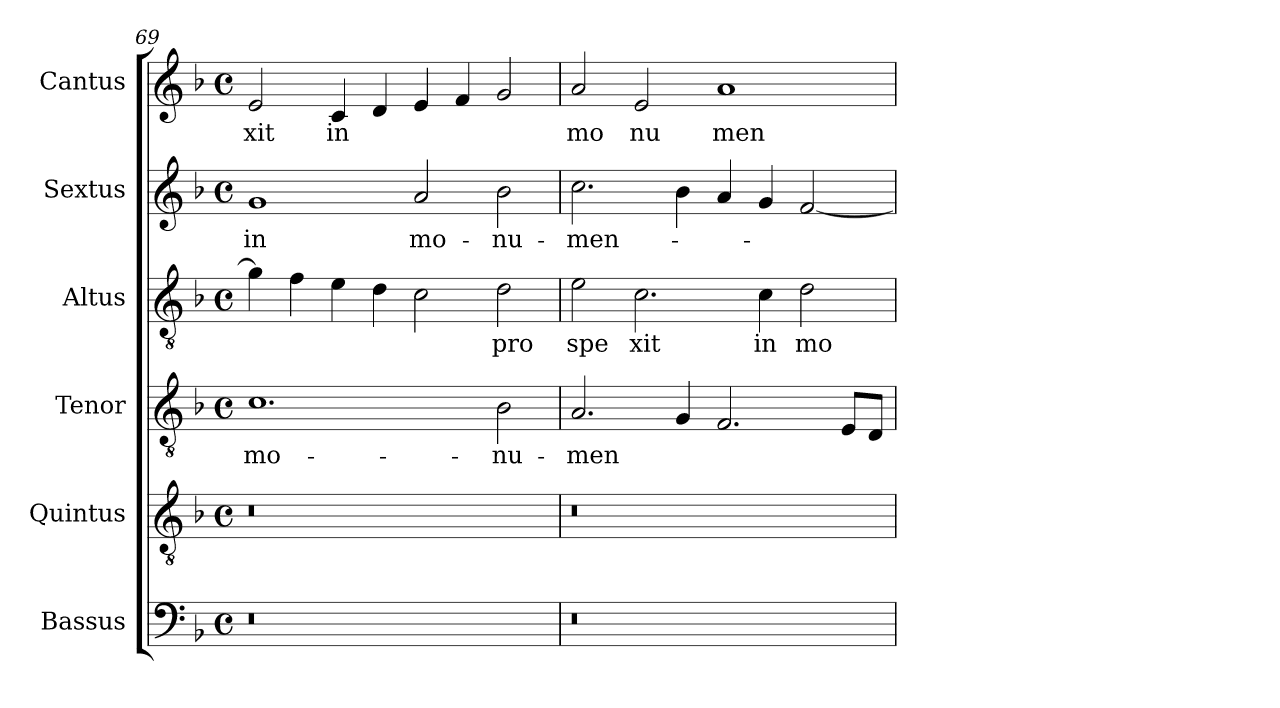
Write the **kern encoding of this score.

**kern	**kern	**kern	**text	**kern	**text	**kern	**text	**kern	**text
*part6	*part5	*part4	*part4	*part3	*part3	*part2	*part2	*part1	*part1
*staff6	*staff5	*staff4	*staff4	*staff3	*staff3	*staff2	*staff2	*staff1	*staff1
*I"Bassus	*I"Quintus	*I"Tenor	*	*I"Altus	*	*I"Sextus	*	*I"Cantus	*
*clefF4	*clefGv2	*clefGv2	*	*clefGv2	*	*clefG2	*	*clefG2	*
*k[b-]	*k[b-]	*k[b-]	*	*k[b-]	*	*k[b-]	*	*k[b-]	*
*F:	*F:	*F:	*	*F:	*	*F:	*	*F:	*
*M4/4	*M4/4	*M4/4	*	*M4/4	*	*M4/4	*	*M4/4	*
*met(c)	*met(c)	*met(c)	*	*met(c)	*	*met(c)	*	*met(c)	*
=69	=69	=69	=69	=69	=69	=69	=69	=69	=69
!	!	!	!LO:LY:b:cj	!	!	!	!LO:LY:b:cj	!	!LO:LY:b:cj
0r	0r	1.c	mo-	4g\]	.	1g	in	2e/	xit
.	.	.	.	4f\	.	.	.	.	.
!	!	!	!	!	!	!	!	!	!LO:LY:b:cj
.	.	.	.	4e\	.	.	.	4c/	in
.	.	.	.	4d\	.	.	.	4d/	.
!	!	!	!	!	!	!	!LO:LY:b:cj	!	!
.	.	.	.	2c\	.	2a/	mo-	4e/	.
.	.	.	.	.	.	.	.	4f/	.
!	!	!	!LO:LY:b:cj	!	!LO:LY:b:cj	!	!LO:LY:b:cj	!	!
.	.	2B-\	-nu-	2d\	pro	2b-\	-nu-	2g/	.
!!LO:LB:g=z
=70	=70	=70	=70	=70	=70	=70	=70	=70	=70
!	!	!	!LO:LY:b	!	!LO:LY:b:cj	!	!LO:LY:b	!	!LO:LY:b:cj
0r	0r	2.A/	-men	2e\	spe	2.cc\	-men-	2a/	mo
!	!	!	!	!	!LO:LY:b:cj	!	!	!	!LO:LY:b:cj
.	.	.	.	2.c\	xit	.	.	2e/	nu
.	.	4G/	.	.	.	4b-\	.	.	.
!	!	!	!	!	!	!	!	!	!LO:LY:b:cj
.	.	2.F/	.	.	.	4a/	.	1a	men
!	!	!	!	!	!LO:LY:b:cj	!	!	!	!
.	.	.	.	4c\	in	4g/	.	.	.
!	!	!	!	!	!LO:LY:b:cj	!	!	!	!
.	.	.	.	2d\	mo	[<2f/	.	.	.
.	.	8E/L	.	.	.	.	.	.	.
.	.	8D/J	.	.	.	.	.	.	.
=	=	=	=	=	=	=	=	=	=
*-	*-	*-	*-	*-	*-	*-	*-	*-	*-
